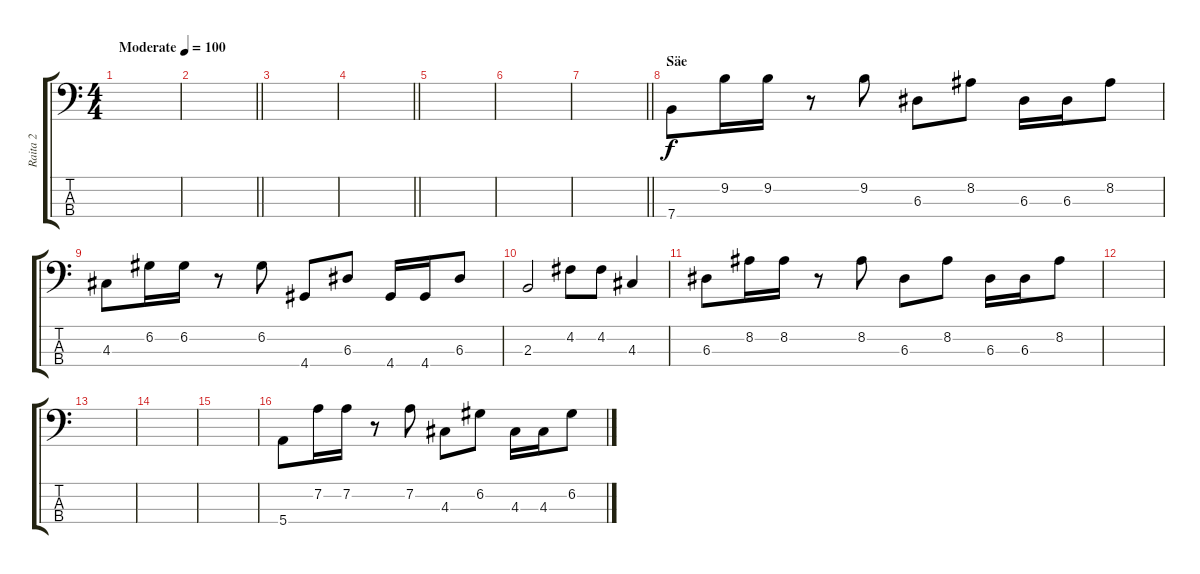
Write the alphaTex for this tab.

\track ("Raita 2" "Raita 2") {instrument electricbasspick}
\staff {score tabs}
\tuning (G2 D2 A1 E1) {hide}
\ts (4 4)
\tempo (100 "Moderate")
\clef f4
\ks c
|
\barLineRight lightlight
|
|
\barLineRight lightlight
|
|
|
\barLineRight lightlight
|
\section ("" "Säe")
7.4.8 9.2.16 9.2.16 r.8 9.2.8 6.3.8 8.2.8 6.3.16 6.3.16 8.2.8 |
4.3.8 6.2.16 6.2.16 r.8 6.2.8 4.4.8 6.3.8 4.4.16 4.4.16 6.3.8 |
2.3.2 4.2.8 4.2.8 4.3.4 |
6.3.8 8.2.16 8.2.16 r.8 8.2.8 6.3.8 8.2.8 6.3.16 6.3.16 8.2.8 |
|
|
|
|
5.4.8 7.2.16 7.2.16 r.8 7.2.8 4.3.8 6.2.8 4.3.16 4.3.16 6.2.8
